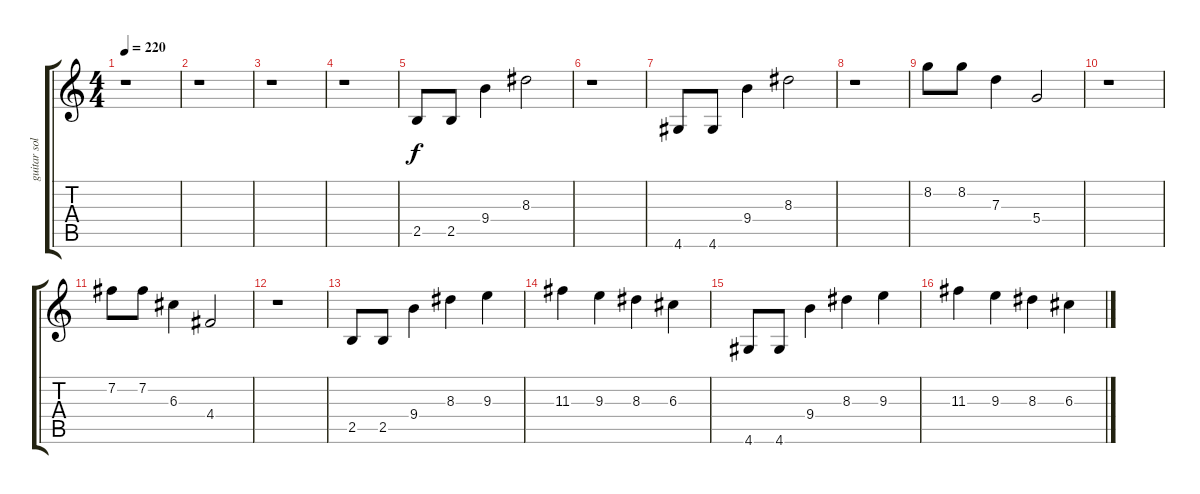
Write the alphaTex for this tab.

\track ("guitar solo" "guitar sol") {instrument distortionguitar}
\staff {score tabs}
\tuning (E4 B3 G3 D3 A2 E2) {hide}
\ts (4 4)
\tempo 220
\clef g2
\ks c
r.1{dy f} |
r.1 |
r.1 |
r.1 |
2.5.8 2.5.8 9.4.4 8.3.2 |
r.1 |
4.6.8 4.6.8 9.4.4 8.3.2 |
r.1 |
8.2.8 8.2.8 7.3.4 5.4.2 |
r.1 |
7.2.8 7.2.8 6.3.4 4.4.2 |
r.1 |
2.5.8 2.5.8 9.4.4 8.3.4 9.3.4 |
11.3.4 9.3.4 8.3.4 6.3.4 |
4.6.8 4.6.8 9.4.4 8.3.4 9.3.4 |
11.3.4 9.3.4 8.3.4 6.3.4
